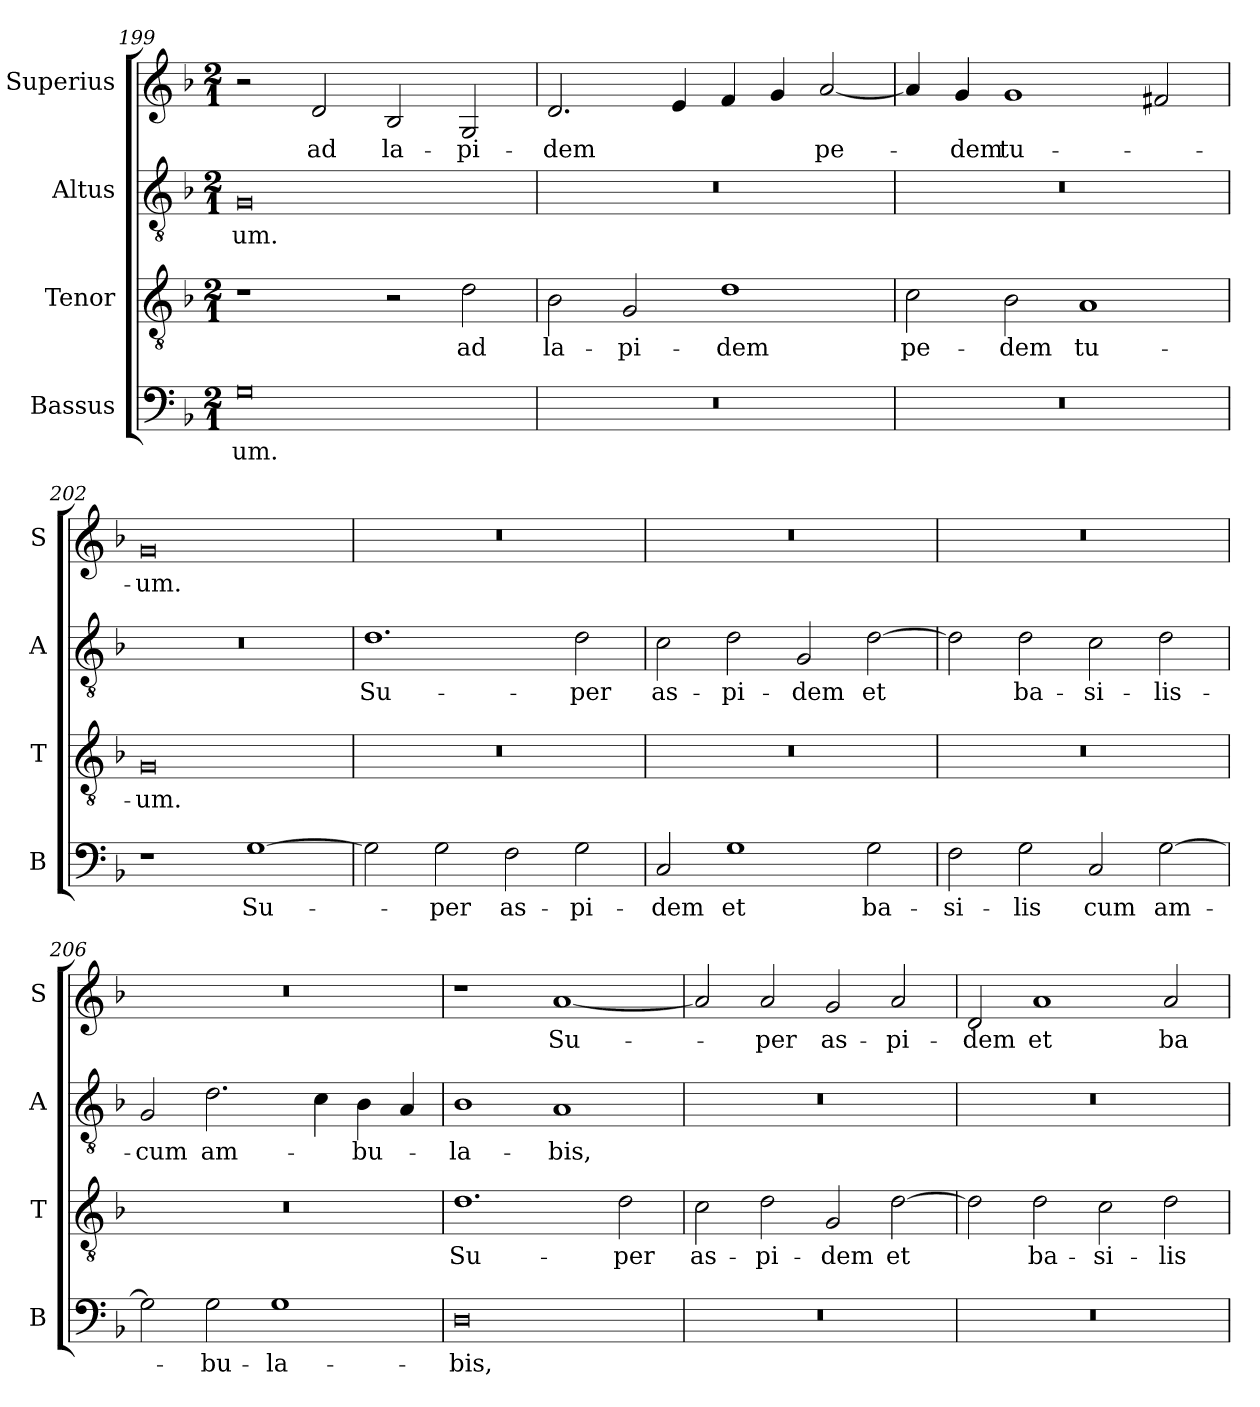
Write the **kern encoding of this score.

**kern	**text	**kern	**text	**kern	**text	**kern	**text
*part4	*part4	*part3	*part3	*part2	*part2	*part1	*part1
*staff4	*staff4	*staff3	*staff3	*staff2	*staff2	*staff1	*staff1
*I"Bassus	*	*I"Tenor	*	*I"Altus	*	*I"Superius	*
*I'B	*	*I'T	*	*I'A	*	*I'S	*
*clefF4	*	*clefGv2	*	*clefGv2	*	*clefG2	*
*k[b-]	*	*k[b-]	*	*k[b-]	*	*k[b-]	*
*M2/1	*	*M2/1	*	*M2/1	*	*M2/1	*
=199	=199	=199	=199	=199	=199	=199	=199
0G	-um.	1r	.	0G	-um.	2r	.
.	.	.	.	.	.	2d/	ad
.	.	2r	.	.	.	2B-/	la-
.	.	2d\	ad	.	.	2G/	-pi-
=200	=200	=200	=200	=200	=200	=200	=200
0r	.	2B-\	la-	0r	.	2.d/	-dem
.	.	2G/	-pi-	.	.	.	.
.	.	.	.	.	.	4e/	.
.	.	1d	-dem	.	.	4f/	.
.	.	.	.	.	.	4g/	.
.	.	.	.	.	.	[2a/	pe-
=201	=201	=201	=201	=201	=201	=201	=201
0r	.	2c\	pe-	0r	.	4a/]	.
.	.	.	.	.	.	4g/	-dem
.	.	2B-\	-dem	.	.	1g	tu-
.	.	1A	tu-	.	.	.	.
.	.	.	.	.	.	2f#X/	.
=202	=202	=202	=202	=202	=202	=202	=202
1r	.	0G	-um.	0r	.	0g	-um.
[1G	Su-	.	.	.	.	.	.
=203	=203	=203	=203	=203	=203	=203	=203
2G\]	.	0r	.	1.d	Su-	0r	.
2G\	-per	.	.	.	.	.	.
2F\	as-	.	.	.	.	.	.
2G\	-pi-	.	.	2d\	-per	.	.
=204	=204	=204	=204	=204	=204	=204	=204
2C/	-dem	0r	.	2c\	as-	0r	.
1G	et	.	.	2d\	-pi-	.	.
.	.	.	.	2G/	-dem	.	.
2G\	ba-	.	.	[2d\	et	.	.
=205	=205	=205	=205	=205	=205	=205	=205
2F\	-si-	0r	.	2d\]	.	0r	.
2G\	-lis	.	.	2d\	ba-	.	.
2C/	cum	.	.	2c\	-si-	.	.
[2G\	am-	.	.	2d\	-lis-	.	.
=206	=206	=206	=206	=206	=206	=206	=206
2G\]	.	0r	.	2G/	-cum	0r	.
2G\	-bu-	.	.	2.d\	am-	.	.
1G	-la-	.	.	.	.	.	.
.	.	.	.	4c\	.	.	.
.	.	.	.	4B-\	-bu-	.	.
.	.	.	.	4A/	.	.	.
=207	=207	=207	=207	=207	=207	=207	=207
0D	-bis,	1.d	Su-	1B-	-la-	1r	.
.	.	.	.	1A	-bis,	[1a	Su-
.	.	2d\	-per	.	.	.	.
=208	=208	=208	=208	=208	=208	=208	=208
0r	.	2c\	as-	0r	.	2a/]	.
.	.	2d\	-pi-	.	.	2a/	-per
.	.	2G/	-dem	.	.	2g/	as-
.	.	[2d\	et	.	.	2a/	-pi-
=209	=209	=209	=209	=209	=209	=209	=209
0r	.	2d\]	.	0r	.	2d/	-dem
.	.	2d\	ba-	.	.	1a	et
.	.	2c\	-si-	.	.	.	.
.	.	2d\	-lis-	.	.	2a/	ba-
=	=	=	=	=	=	=	=
*-	*-	*-	*-	*-	*-	*-	*-
